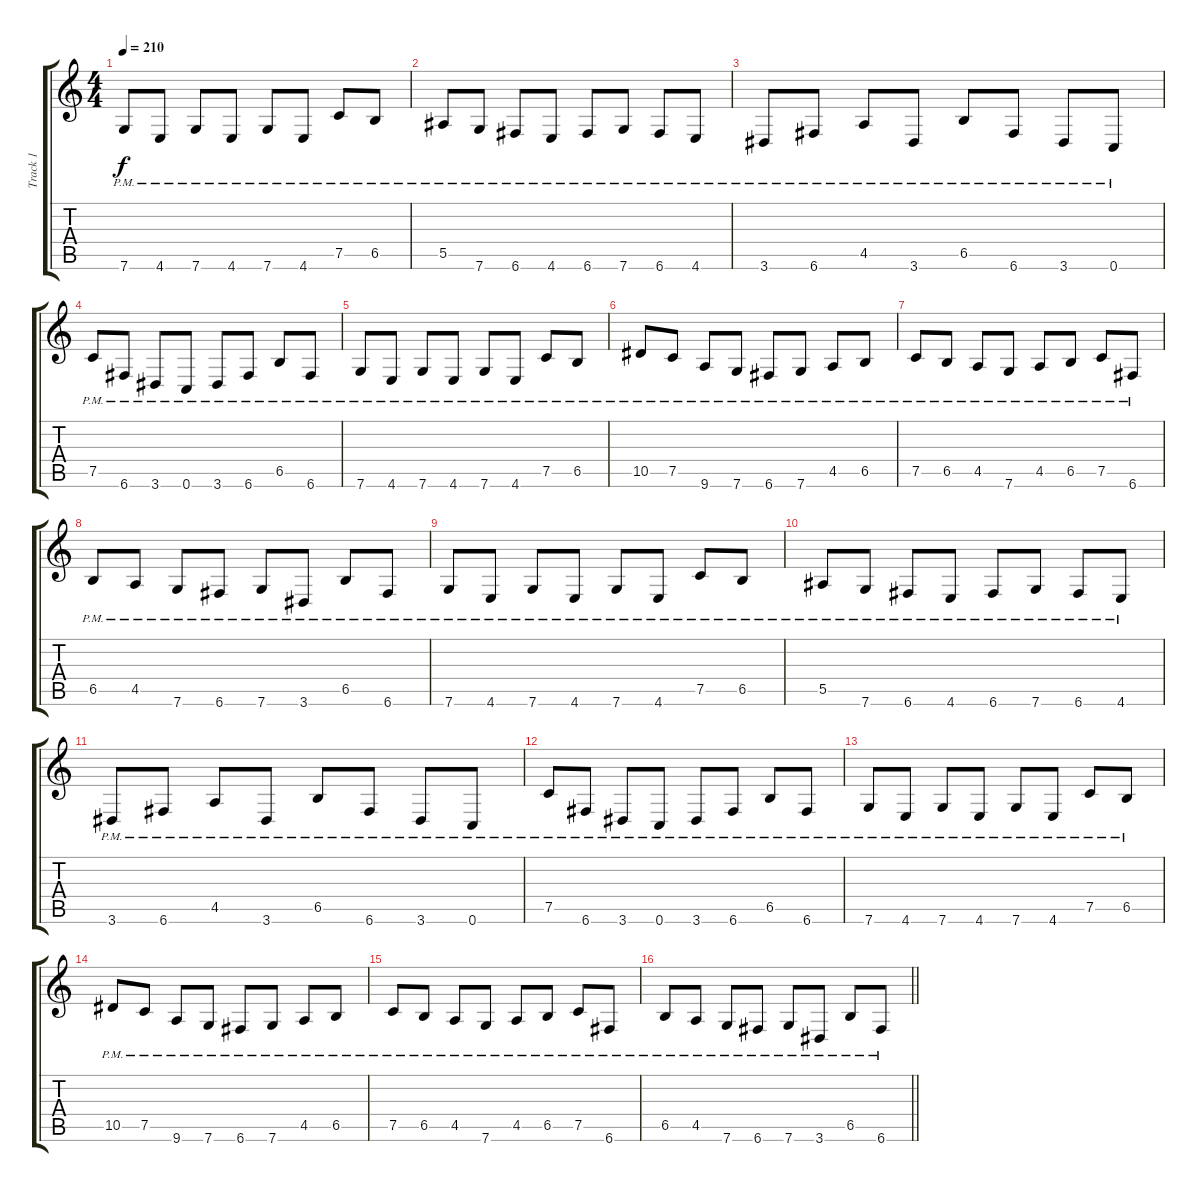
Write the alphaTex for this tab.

\track ("Track 1" "Track 1") {instrument distortionguitar}
\staff {score tabs}
\tuning (C4 G3 Eb3 Bb2 F2 C2) {hide}
\ts (4 4)
\tempo 210
\clef g2
\ks c
7.6{pm}.8{dy f} 4.6{pm}.8 7.6{pm}.8 4.6{pm}.8 7.6{pm}.8 4.6{pm}.8 7.5{pm}.8 6.5{pm}.8 |
5.5{pm}.8 7.6{pm}.8 6.6{pm}.8 4.6{pm}.8 6.6{pm}.8 7.6{pm}.8 6.6{pm}.8 4.6{pm}.8 |
3.6{pm}.8 6.6{pm}.8 4.5{pm}.8 3.6{pm}.8 6.5{pm}.8 6.6{pm}.8 3.6{pm}.8 0.6{pm}.8 |
7.5{pm}.8 6.6{pm}.8 3.6{pm}.8 0.6{pm}.8 3.6{pm}.8 6.6{pm}.8 6.5{pm}.8 6.6{pm}.8 |
7.6{pm}.8 4.6{pm}.8 7.6{pm}.8 4.6{pm}.8 7.6{pm}.8 4.6{pm}.8 7.5{pm}.8 6.5{pm}.8 |
10.5{pm}.8 7.5{pm}.8 9.6{pm}.8 7.6{pm}.8 6.6{pm}.8 7.6{pm}.8 4.5{pm}.8 6.5{pm}.8 |
7.5{pm}.8 6.5{pm}.8 4.5{pm}.8 7.6{pm}.8 4.5{pm}.8 6.5{pm}.8 7.5{pm}.8 6.6{pm}.8 |
6.5{pm}.8 4.5{pm}.8 7.6{pm}.8 6.6{pm}.8 7.6{pm}.8 3.6{pm}.8 6.5{pm}.8 6.6{pm}.8 |
7.6{pm}.8 4.6{pm}.8 7.6{pm}.8 4.6{pm}.8 7.6{pm}.8 4.6{pm}.8 7.5{pm}.8 6.5{pm}.8 |
5.5{pm}.8 7.6{pm}.8 6.6{pm}.8 4.6{pm}.8 6.6{pm}.8 7.6{pm}.8 6.6{pm}.8 4.6{pm}.8 |
3.6{pm}.8 6.6{pm}.8 4.5{pm}.8 3.6{pm}.8 6.5{pm}.8 6.6{pm}.8 3.6{pm}.8 0.6{pm}.8 |
7.5{pm}.8 6.6{pm}.8 3.6{pm}.8 0.6{pm}.8 3.6{pm}.8 6.6{pm}.8 6.5{pm}.8 6.6{pm}.8 |
7.6{pm}.8 4.6{pm}.8 7.6{pm}.8 4.6{pm}.8 7.6{pm}.8 4.6{pm}.8 7.5{pm}.8 6.5{pm}.8 |
10.5{pm}.8 7.5{pm}.8 9.6{pm}.8 7.6{pm}.8 6.6{pm}.8 7.6{pm}.8 4.5{pm}.8 6.5{pm}.8 |
7.5{pm}.8 6.5{pm}.8 4.5{pm}.8 7.6{pm}.8 4.5{pm}.8 6.5{pm}.8 7.5{pm}.8 6.6{pm}.8 |
\barLineRight lightlight
6.5{pm}.8 4.5{pm}.8 7.6{pm}.8 6.6{pm}.8 7.6{pm}.8 3.6{pm}.8 6.5{pm}.8 6.6{pm}.8
